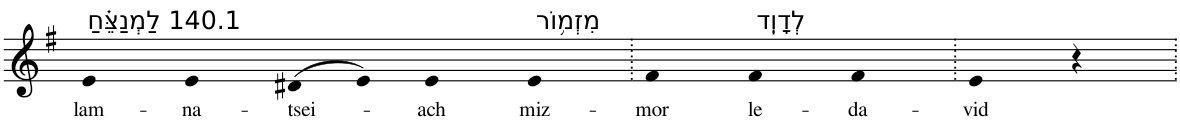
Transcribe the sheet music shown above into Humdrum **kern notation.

**kern	**text
*part1	*part1
*staff1	*staff1
*I"Piano	*
*I'Pno	*
*clefG2	*
*k[f#]	*
*G:	*
=1	=1
!LO:TX:a:t=140.1 לַמְנַצֵּ֗חַ	!
!	!LO:LY:b
4e	lam-
!	!LO:LY:b
4e	-na-
!	!LO:LY:b
(>8d#X	-tsei-
8e)	.
!	!LO:LY:b
4e	-ach
!LO:TX:a:t=מִזְמ֥וֹר	!
!	!LO:LY:b
4e	miz-
=2.	=2.
!	!LO:LY:b
4f#	-mor
!LO:TX:a:t=לְדָוִֽד	!
!	!LO:LY:b
4f#	le-
!	!LO:LY:b
4f#	-da-
=3.	=3.
!	!LO:LY:b
4e	-vid
4r	.
=.	=.
*-	*-
